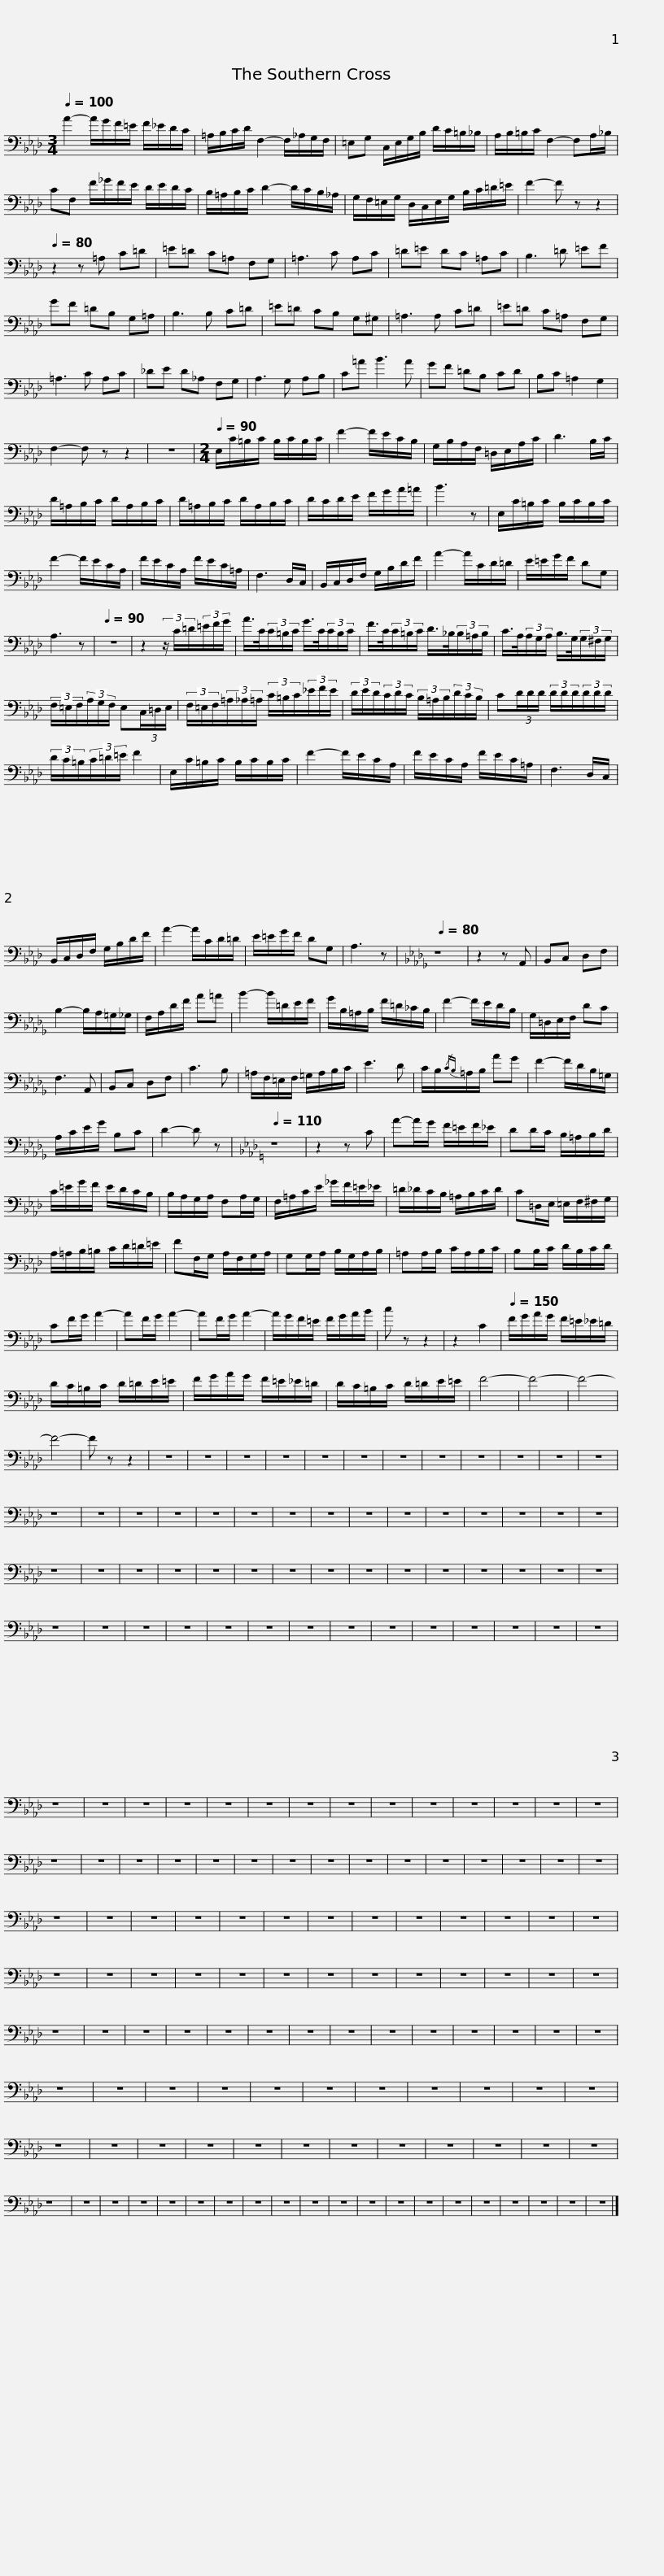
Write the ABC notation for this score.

X:1
L:1/8
Q:1/4=100
M:3/4
I:linebreak $
K:Ab
V:1 bass
V:1
 A2- A/G/F/=E/ F/_E/D/C/ | =A,/B,/C/D/ F,2- F,/_A,/G,/F,/ | =E,G, C,/E,/G,/B,/ D/C/=B,/_B,/ | A,/B,/=B,/C/ F,2- F,A,/_B,/ |$ CF, F/_G/F/E/ D/E/D/C/ | %5
 B,/=A,/B,/C/ D2- D/C/B,/_A,/ | G,/F,/=E,/G,/ D,/C,/E,/G,/ B,/C/=D/=E/ | F2- F z z2 |$[Q:1/4=80] z2 z =A, C=D | =E=D C=A, F,G, | %10
 =A,3 C A,C | =D=E DC =A,C | B,3 =D =EF | GF =DB, G,=A, |$ B,3 B, C=D | %15
 =E=D CB, G,^G, | =A,3 A, C=D | =E=D C=A, F,G, | =A,3 C A,C | _DE D_A, F,G, | %20
 A,3 G, A,B, |$ C=A B3 A | GF =DB, CD | B,C =A,2 G,2 | F,2- F, z z2 | %25
 z6 |[M:2/4][Q:1/4=90] E,/C/=B,/C/ B,/C/B,/C/ | F2- F/E/C/B,/ |$ G,/B,/A,/F,/ =D,/E,/A,/C/ | D3 B,/C/ | %30
 D/=A,/B,/C/ D/A,/B,/C/ | D/=A,/B,/C/ D/A,/B,/C/ | D/C/D/E/ F/G/A/=A/ | B3 z |$ E,/C/=B,/C/ B,/C/B,/C/ | %35
 F2- F/E/C/A,/ | F/E/C/A,/ F/E/C/=A,/ | F,3 D,/C,/ | B,,/C,/D,/F,/ G,/B,/D/F/ | A2- A/C/D/=D/ |$ %40
 E/=E/G/F/ DG, | A,3 z |[Q:1/4=90] z4 | z2 (3z/ C/=D/(3=E/F/G/ | A/>C/(3C/=B,/C/ G/>C/(3C/B,/C/ | %45
 F/>C/(3C/=B,/C/ D/>_B,/(3B,/=A,/B,/ |$ C/>A,/(3A,/G,/A,/ B,/>G,/(3G,/^F,/G,/ | (3F,/=E,/F,/(3A,/G,/F,/ E,(3C,/=D,/E,/ | (3F,/=E,/F,/(3=A,/_A,/=A,/ (3C/=B,/C/(3_E/F/E/ |$ (3D/E/D/(3C/D/C/ (3B,/=A,/B,/(3D/C/B,/ | %50
 C(3D/D/D/ (3D/D/D/(3D/D/D/ | (3D/C/=B,/(3C/=D/=E/ F2 | E,/C/=B,/C/ B,/C/B,/C/ |$ F2- F/E/C/A,/ | F/E/C/A,/ F/E/C/=A,/ | %55
 F,3 D,/C,/ | B,,/C,/D,/F,/ G,/B,/D/F/ | A2- A/C/D/=D/ | E/=E/G/F/ DG, |$ A,3 z | %60
[K:Db][Q:1/4=80] z4 | z2 z A,, | B,,C, D,F, | B,2- B,/A,/=G,/_G,/ | F,/A,/D/F/ A=A | %65
 B2- B/=D/E/F/ | G/B,/=A,/B,/ F/=D/_C/B,/ |$ F2- F/E/D/B,/ | G,/=D,/E,/F,/ DC | F,3 A,, | %70
 B,,C, D,F, | C3 B, | =A,/F,/=E,/F,/ =G,/A,/B,/C/ | E3 D | C/B,/{/CB,}=A,/B,/ AG |$ %75
 F2- F/D/B,/=G,/ | A,/C/E/G/ B,C | D2- D z |[K:Ab][Q:1/4=110] z4 | z2 z C | %80
 A-A/G/ F/=E/F/_E/ | DD/C/ B,/=A,/B,/D/ |$ C/=E/G/F/ E/D/C/B,/ | B,/A,/G,/A,/ F,A,/G,/ | F,/=A,/C/E/ _G/F/=E/_E/ | %85
 =D/_D/C/B,/ =A,/B,/C/D/ |$ C=D,/E,/ =E,/F,/^F,/G,/ | A,/=A,/B,/=B,/ C/D/=D/=E/ | FF,/G,/ A,/F,/G,/A,/ | G,G,/A,/ B,/G,/A,/B,/ | %90
 =A,A,/B,/ C/A,/B,/C/ |$ B,B,/C/ D/B,/C/D/ | CF/G/ A2- | AF/G/ A2- | AF/G/ A2- | %95
 A/G/F/=E/ F/G/A/B/ | c z z2 | z2 C2 |$[Q:1/4=150] F/G/A/G/ F/=E/_E/=D/ | D/C/=B,/C/ D/=D/E/=E/ | %100
 F/G/A/G/ F/=E/_E/=D/ | D/C/=B,/C/ D/=D/E/=E/ |$ F4- | F4- | F4- | %105
 F4- | F z z2 | z4 | z4 | z4 | %110
 z4 | z4 | z4 | z4 | z4 | %115
 z4 | z4 | z4 | z4 | z4 | %120
 z4 |$ z4 | z4 | z4 | z4 | %125
 z4 | z4 | z4 | z4 | z4 | %130
 z4 | z4 | z4 | z4 | z4 | %135
 z4 | z4 | z4 | z4 | z4 |$ %140
 z4 | z4 | z4 | z4 | z4 | %145
 z4 | z4 | z4 | z4 | z4 | %150
 z4 | z4 | z4 | z4 | z4 | %155
 z4 | z4 | z4 | z4 |$ z4 | %160
 z4 | z4 | z4 | z4 | z4 | %165
 z4 | z4 | z4 | z4 | z4 | %170
 z4 | z4 | z4 | z4 | z4 | %175
 z4 | z4 | z4 |$ z4 | z4 | %180
 z4 | z4 | z4 | z4 | z4 | %185
 z4 | z4 | z4 | z4 | z4 | %190
 z4 | z4 | z4 | z4 | z4 | %195
 z4 | z4 |$ z4 | z4 | z4 | %200
 z4 | z4 | z4 | z4 | z4 | %205
 z4 | z4 | z4 | z4 | z4 | %210
 z4 | z4 | z4 | z4 | z4 | %215
 z4 |$ z4 | z4 | z4 | z4 | %220
 z4 | z4 | z4 | z4 | z4 | %225
 z4 | z4 | z4 | z4 | z4 | %230
 z4 | z4 | z4 | z4 | z4 |$ %235
 z4 | z4 | z4 | z4 | z4 | %240
 z4 | z4 | z4 | z4 | z4 | %245
 z4 | z4 | z4 | z4 | z4 | %250
 z4 | z4 | z4 | z4 |$ z4 | %255
 z4 | z4 | z4 | z4 | z4 | %260
 z4 | z4 | z4 | z4 | z4 | %265
 z4 | z4 | z4 | z4 | z4 | %270
 z4 | z4 | z4 |$ z4 | z4 |] %275
